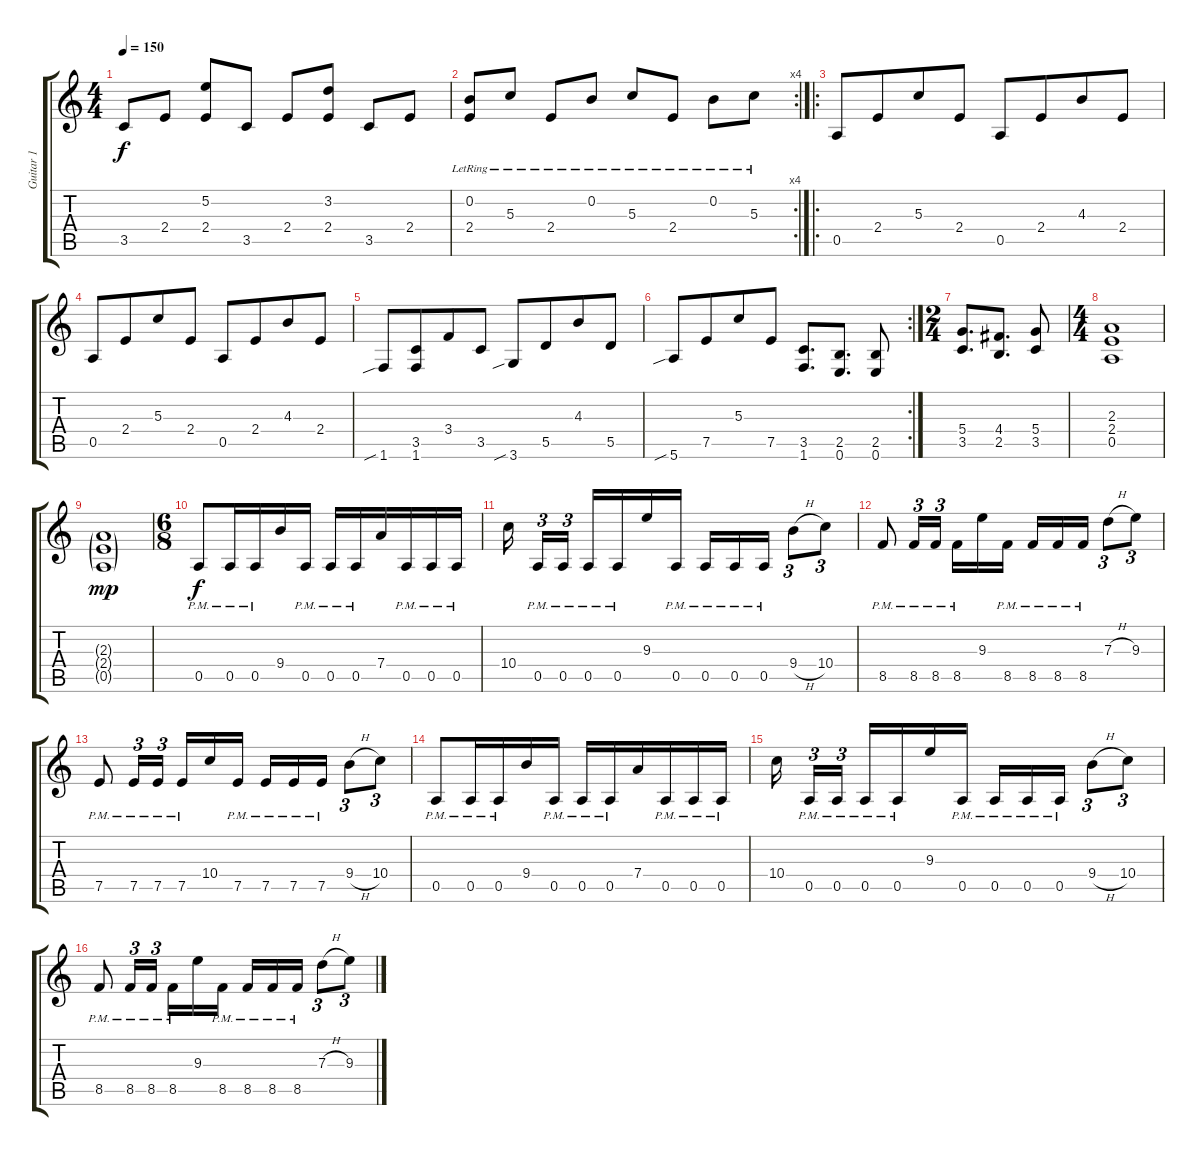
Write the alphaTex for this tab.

\track ("Guitar 1" "Guitar 1") {instrument electricguitarjazz}
\staff {score tabs}
\tuning (E4 B3 G3 D3 A2 E2) {hide}
\ts (4 4)
\tempo 150
\clef g2
\ks c
3.5.8{dy f} 2.4.8 (5.2 2.4).8 3.5.8 2.4.8 (3.2 2.4).8 3.5.8 2.4.8 |
\rc 4
(0.2{lr} 2.4{lr}).8 5.3{lr}.8 2.4{lr}.8 0.2{lr}.8 5.3{lr}.8 2.4{lr}.8 0.2{lr}.8 5.3{lr}.8 |
\ro
0.5.8 2.4.8{beam merge} 5.3.8 2.4.8 0.5.8 2.4.8{beam merge} 4.3.8 2.4.8 |
0.5.8 2.4.8{beam merge} 5.3.8 2.4.8 0.5.8 2.4.8{beam merge} 4.3.8 2.4.8 |
1.6{sib}.8 (3.5 1.6).8{beam merge} 3.4.8 3.5.8 3.6{sib}.8 5.5.8{beam merge} 4.3.8 5.5.8 |
\rc 2
5.6{sib}.8 7.5.8{beam merge} 5.3.8 7.5.8 (3.5 1.6).8{d instrument distortionguitar} (2.5 0.6).8{d} (2.5 0.6).8 |
\ts (2 4)
(5.4 3.5).8{d} (4.4 2.5).8{d} (5.4 3.5).8 |
\ts (4 4)
(2.3 2.4 0.5).1 |
(2.3{g} 2.4{g} 0.5{g}).1{dy mp} |
\ts (6 8)
0.5{pm}.8{dy f} 0.5{pm}.16 0.5{pm}.16 9.4.16 0.5{pm}.16 0.5{pm}.16 0.5{pm}.16 7.4.16 0.5{pm}.16 0.5{pm}.16 0.5{pm}.16 |
10.4.16{beam splitsecondary} 0.5{pm}.16{tu (3 2)} 0.5{pm}.16{tu (3 2) beam splitsecondary} 0.5{pm}.16 0.5{pm}.16 9.3.16 0.5{pm}.16 0.5{pm}.16 0.5{pm}.16 0.5{pm}.16 9.4{h}.8{tu (3 2)} 10.4.8{tu (3 2)} |
8.5{pm}.8 8.5{pm}.16{tu (3 2)} 8.5{pm}.16{tu (3 2) beam splitsecondary} 8.5{pm}.16 9.3.16 8.5{pm}.16 8.5{pm}.16 8.5{pm}.16 8.5{pm}.16 7.3{h}.8{tu (3 2)} 9.3.8{tu (3 2)} |
7.5{pm}.8 7.5{pm}.16{tu (3 2)} 7.5{pm}.16{tu (3 2) beam splitsecondary} 7.5{pm}.16 10.4.16 7.5{pm}.16 7.5{pm}.16 7.5{pm}.16 7.5{pm}.16 9.4{h}.8{tu (3 2)} 10.4.8{tu (3 2)} |
0.5{pm}.8 0.5{pm}.16 0.5{pm}.16 9.4.16 0.5{pm}.16 0.5{pm}.16 0.5{pm}.16 7.4.16 0.5{pm}.16 0.5{pm}.16 0.5{pm}.16 |
10.4.16{beam splitsecondary} 0.5{pm}.16{tu (3 2)} 0.5{pm}.16{tu (3 2) beam splitsecondary} 0.5{pm}.16 0.5{pm}.16 9.3.16 0.5{pm}.16 0.5{pm}.16 0.5{pm}.16 0.5{pm}.16 9.4{h}.8{tu (3 2)} 10.4.8{tu (3 2)} |
8.5{pm}.8 8.5{pm}.16{tu (3 2)} 8.5{pm}.16{tu (3 2) beam splitsecondary} 8.5{pm}.16 9.3.16 8.5{pm}.16 8.5{pm}.16 8.5{pm}.16 8.5{pm}.16 7.3{h}.8{tu (3 2)} 9.3.8{tu (3 2)}
